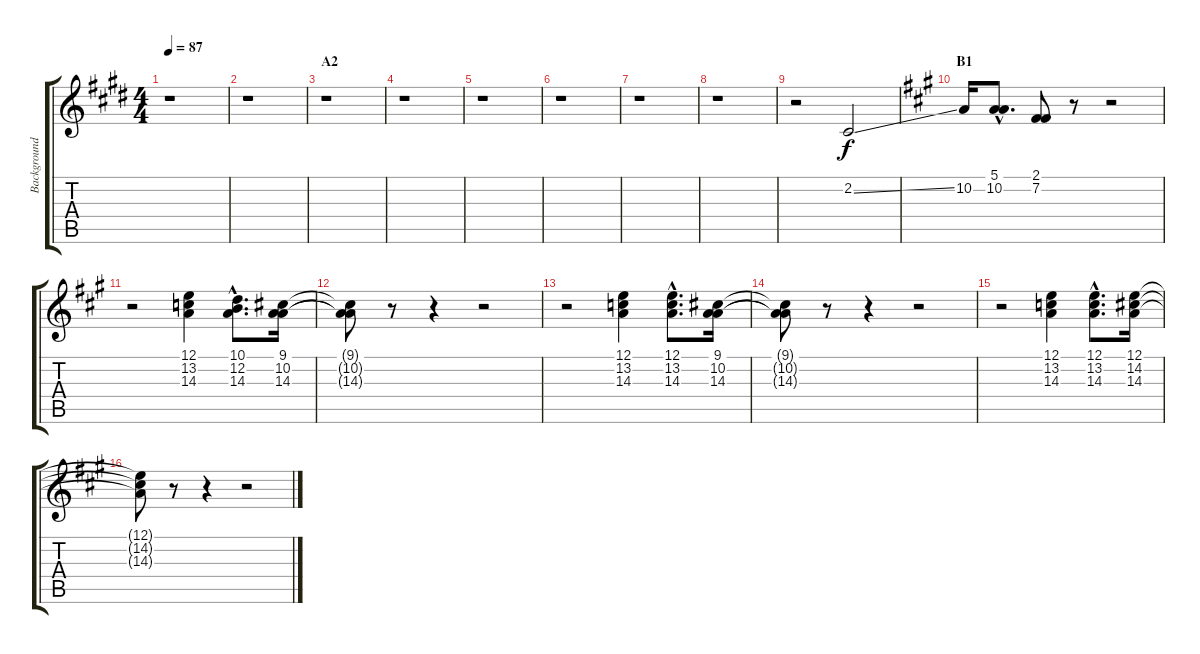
\track ("Background Vocals" "Background") {instrument choiraahs}
\staff {score tabs}
\tuning (E4 B3 G3 D3 A2 E2) {hide}
\ts (4 4)
\tempo 87
\clef g2
\ks e
r.1{dy f} |
r.1 |
\section ("" "A2")
r.1 |
r.1 |
r.1 |
r.1 |
r.1 |
r.1 |
r.2 2.2{ss}.2 |
\section ("" "B1")
\ks a
10.2.16 (5.1{hac} 10.2{hac}).8{d} (2.1 7.2).8 r.8 r.2 |
r.2 (12.1 13.2 14.3).4 (10.1{hac} 12.2{hac} 14.3{hac}).8{d} (9.1 10.2 14.3).16 |
(9.1{t} 10.2{t} 14.3{t}).8 r.8 r.4 r.2 |
r.2 (12.1 13.2 14.3).4 (12.1{hac} 13.2{hac} 14.3{hac}).8{d} (9.1 10.2 14.3).16 |
(9.1{t} 10.2{t} 14.3{t}).8 r.8 r.4 r.2 |
r.2 (12.1 13.2 14.3).4 (12.1{hac} 13.2{hac} 14.3{hac}).8{d} (12.1 14.2 14.3).16 |
(12.1{t} 14.2{t} 14.3{t}).8 r.8 r.4 r.2
